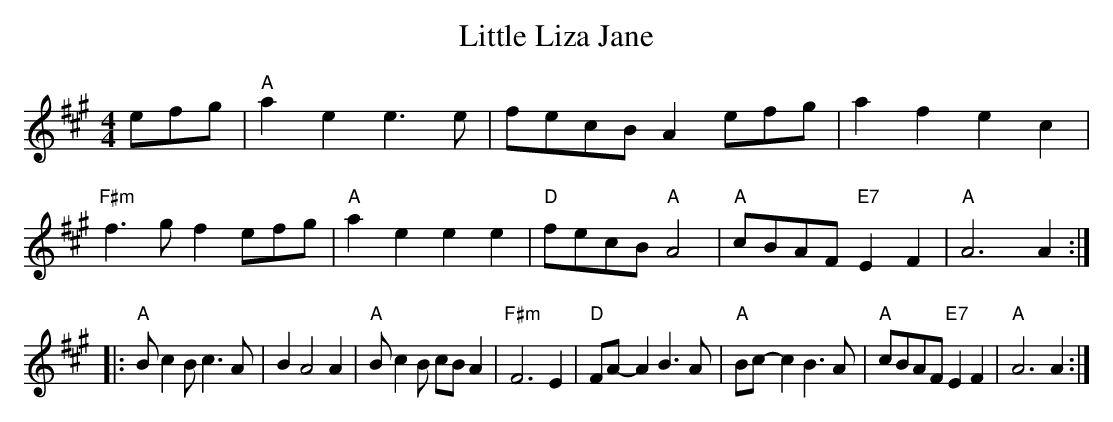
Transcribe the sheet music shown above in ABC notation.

X:1
T:Little Liza Jane
M:4/4
L:1/4
K:A
e/2-f/2g/2|"A"ae e3/2e/2|\
f/2e/2c/2B/2 Ae/2-f/2g/2|af ec|
"F#m"f3/2g/2 fe/2-f/2g/2|"A"ae ee|"D"f/2e/2c/2B/2 "A"A2|"A"c/2B/2A/2F/2 "E7"EF\
|"A"A3A:|
|:"A"B/2cB/2 c3/2A/2|BA2A|"A"B/2cB/2 c/2B/2A|"F#m"F3E|"D"F/2A/2-A B3/2A/2|\
"A"B/2c/2-c B3/2A/2|"A"c/2B/2A/2F/2 "E7"EF|"A"A3A:|
